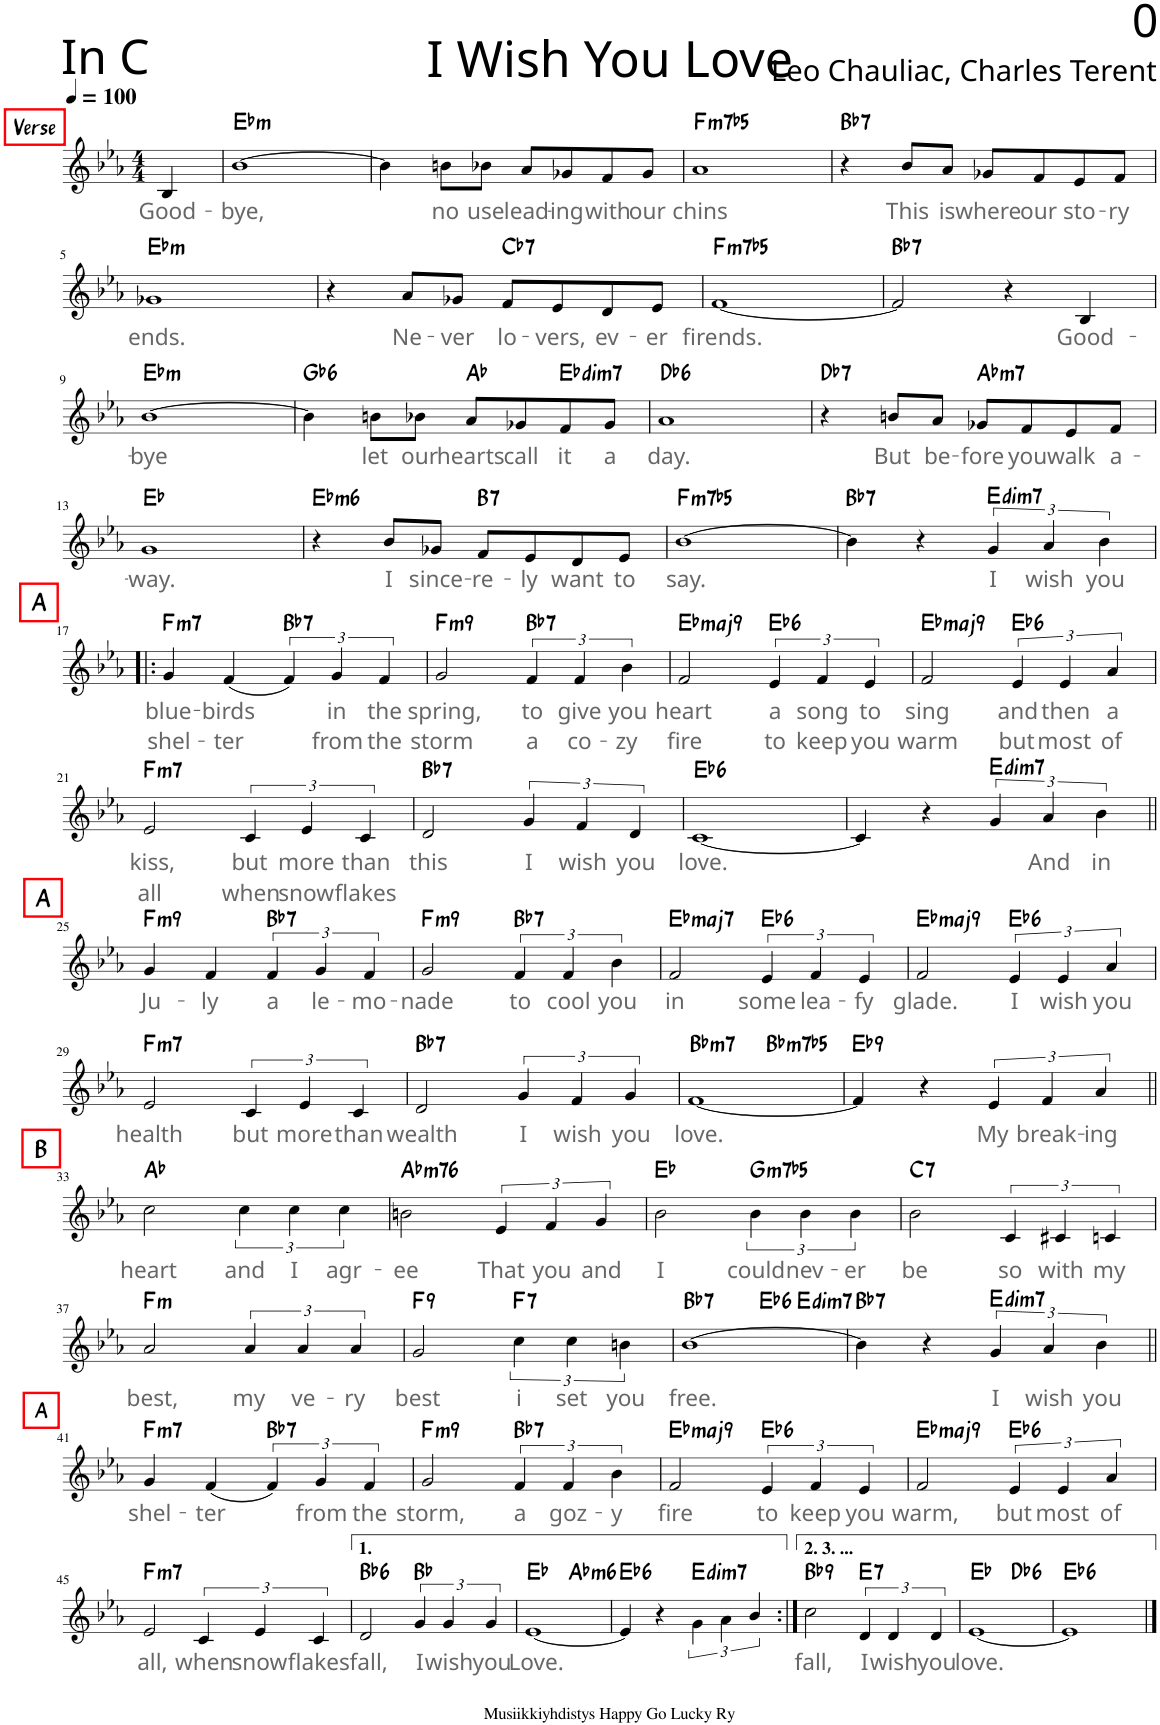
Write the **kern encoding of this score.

**kern	**text	**text	**harte
*part1	*part1	*part1	*part1
*staff1	*staff1	*staff1	*
*I"Piano	*	*	*
*I'Pno.	*	*	*
*clefG2	*	*	*
*k[b-e-a-]	*	*	*
*M4/4	*	*	*
*MM100	*	*	*
=	=	=	=
!LO:TX:a:B:t=Verse	!	!	!
!	!LO:LY:b:color=#666666	!	!
4B-/	Good-	.	.
=1	=1	=1	=1
!	!LO:LY:b:color=#666666	!	!LO:H:kt=m
[1b-	-bye,	.	Eb:min
=2	=2	=2	=2
4b-\]	.	.	.
!	!LO:LY:b:color=#666666	!	!
8bn\L	no	.	.
!	!LO:LY:b:color=#666666	!	!
8b-X\J	use	.	.
!	!LO:LY:b:color=#666666	!	!
8a-/L	lead-	.	.
!	!LO:LY:b:color=#666666	!	!
8g-X/	-ing	.	.
!	!LO:LY:b:color=#666666	!	!
8f/	with	.	.
!	!LO:LY:b:color=#666666	!	!
8g-/J	our	.	.
=3	=3	=3	=3
!	!LO:LY:b:color=#666666	!	!LO:H:kt=m7b5
1a-	chins	.	F:hdim7
=4	=4	=4	=4
!	!	!	!LO:H:kt=7
4r	.	.	Bb:7
!	!LO:LY:b:color=#666666	!	!
8b-/L	This	.	.
!	!LO:LY:b:color=#666666	!	!
8a-/J	is	.	.
!	!LO:LY:b:color=#666666	!	!
8g-X/L	where	.	.
!	!LO:LY:b:color=#666666	!	!
8f/	our	.	.
!	!LO:LY:b:color=#666666	!	!
8e-/	sto-	.	.
!	!LO:LY:b:color=#666666	!	!
8f/J	-ry	.	.
!!LO:LB:g=z
=5	=5	=5	=5
!	!LO:LY:b:color=#666666	!	!LO:H:kt=m
1g-X	ends.	.	Eb:min
=6	=6	=6	=6
4r	.	.	.
!	!LO:LY:b:color=#666666	!	!
8a-/L	Ne-	.	.
!	!LO:LY:b:color=#666666	!	!
8g-X/J	-ver	.	.
!	!LO:LY:b:color=#666666	!	!LO:H:kt=7
8f/L	lo-	.	Cb:7
!	!LO:LY:b:color=#666666	!	!
8e-/	-vers,	.	.
!	!LO:LY:b:color=#666666	!	!
8d/	ev-	.	.
!	!LO:LY:b:color=#666666	!	!
8e-/J	-er	.	.
=7	=7	=7	=7
!	!LO:LY:b:color=#666666	!	!LO:H:kt=m7b5
[1f	firends.	.	F:hdim7
=8	=8	=8	=8
!	!	!	!LO:H:kt=7
2f/]	.	.	Bb:7
4r	.	.	.
!	!LO:LY:b:color=#666666	!	!
4B-/	Good-	.	.
!!LO:LB:g=z
=9	=9	=9	=9
!	!LO:LY:b:color=#666666	!	!LO:H:kt=m
[1b-	-bye	.	Eb:min
=10	=10	=10	=10
!	!	!	!LO:H:kt=6
4b-\]	.	.	Gb:maj6
!	!LO:LY:b:color=#666666	!	!
8bn\L	let	.	.
!	!LO:LY:b:color=#666666	!	!
8b-X\J	our	.	.
!	!LO:LY:b:color=#666666	!	!
8a-/L	hearts	.	Ab:maj
!	!LO:LY:b:color=#666666	!	!
8g-X/	call	.	.
!	!LO:LY:b:color=#666666	!	!LO:H:kt=dim7
8f/	it	.	Eb:dim7
!	!LO:LY:b:color=#666666	!	!
8g-/J	a	.	.
=11	=11	=11	=11
!	!LO:LY:b:color=#666666	!	!LO:H:kt=6
1a-	day.	.	Db:maj6
=12	=12	=12	=12
!	!	!	!LO:H:kt=7
4r	.	.	Db:7
!	!LO:LY:b:color=#666666	!	!
8bn/L	But	.	.
!	!LO:LY:b:color=#666666	!	!
8a-/J	be-	.	.
!	!LO:LY:b:color=#666666	!	!LO:H:kt=m7
8g-X/L	-fore	.	Ab:min7
!	!LO:LY:b:color=#666666	!	!
8f/	you	.	.
!	!LO:LY:b:color=#666666	!	!
8e-/	walk	.	.
!	!LO:LY:b:color=#666666	!	!
8f/J	a-	.	.
!!LO:LB:g=z
=13	=13	=13	=13
!	!LO:LY:b:color=#666666	!	!
1g	-way.	.	Eb:maj
=14	=14	=14	=14
!	!	!	!LO:H:kt=m6
4r	.	.	Eb:min6
!	!LO:LY:b:color=#666666	!	!
8b-/L	I	.	.
!	!LO:LY:b:color=#666666	!	!
8g-X/J	since-	.	.
!	!LO:LY:b:color=#666666	!	!LO:H:kt=7
8f/L	-re-	.	B:7
!	!LO:LY:b:color=#666666	!	!
8e-/	-ly	.	.
!	!LO:LY:b:color=#666666	!	!
8d/	want	.	.
!	!LO:LY:b:color=#666666	!	!
8e-/J	to	.	.
=15	=15	=15	=15
!	!LO:LY:b:color=#666666	!	!LO:H:kt=m7b5
[1b-	say.	.	F:hdim7
=16	=16	=16	=16
!	!	!	!LO:H:kt=7
4b-\]	.	.	Bb:7
4r	.	.	.
!	!LO:LY:b:color=#666666	!	!LO:H:kt=dim7
6g/	I	.	E:dim7
!	!LO:LY:b:color=#666666	!	!
6a-/	wish	.	.
!	!LO:LY:b:color=#666666	!	!
6b-\	you	.	.
!!LO:LB:g=z
=17!|:	=17!|:	=17!|:	=17!|:
!LO:TX:a:B:t=A	!	!	!
!	!LO:LY:b:color=#666666	!LO:LY:b:color=#666666	!LO:H:kt=m7
4g/	blue-	shel-	F:min7
!	!LO:LY:b:color=#666666	!LO:LY:b:color=#666666	!
(4f/	-birds	-ter	.
!	!	!	!LO:H:kt=7
6f/)	.	.	Bb:7
!	!LO:LY:b:color=#666666	!LO:LY:b:color=#666666	!
6g/	in	from	.
!	!LO:LY:b:color=#666666	!LO:LY:b:color=#666666	!
6f/	the	the	.
=18	=18	=18	=18
!	!LO:LY:b:color=#666666	!LO:LY:b:color=#666666	!LO:H:kt=m9
2g/	spring,	storm	F:min9
!	!LO:LY:b:color=#666666	!LO:LY:b:color=#666666	!LO:H:kt=7
6f/	to	a	Bb:7
!	!LO:LY:b:color=#666666	!LO:LY:b:color=#666666	!
6f/	give	co-	.
!	!LO:LY:b:color=#666666	!LO:LY:b:color=#666666	!
6b-\	you	-zy	.
=19	=19	=19	=19
!	!LO:LY:b:color=#666666	!LO:LY:b:color=#666666	!LO:H:kt=maj9
2f/	heart	fire	Eb:maj9
!	!LO:LY:b:color=#666666	!LO:LY:b:color=#666666	!LO:H:kt=6
6e-/	a	to	Eb:maj6
!	!LO:LY:b:color=#666666	!LO:LY:b:color=#666666	!
6f/	song	keep	.
!	!LO:LY:b:color=#666666	!LO:LY:b:color=#666666	!
6e-/	to	you	.
=20	=20	=20	=20
!	!LO:LY:b:color=#666666	!LO:LY:b:color=#666666	!LO:H:kt=maj9
2f/	sing	warm	Eb:maj9
!	!LO:LY:b:color=#666666	!LO:LY:b:color=#666666	!LO:H:kt=6
6e-/	and	but	Eb:maj6
!	!LO:LY:b:color=#666666	!LO:LY:b:color=#666666	!
6e-/	then	most	.
!	!LO:LY:b:color=#666666	!LO:LY:b:color=#666666	!
6a-/	a	of	.
!!LO:LB:g=z
=21	=21	=21	=21
!	!LO:LY:b:color=#666666	!LO:LY:b:color=#666666	!LO:H:kt=m7
2e-/	kiss,	all	F:min7
!	!LO:LY:b:color=#666666	!LO:LY:b:color=#666666	!
6c/	but	when	.
!	!LO:LY:b:color=#666666	!LO:LY:b:color=#666666	!
6e-/	more	snow-	.
!	!LO:LY:b:color=#666666	!LO:LY:b:color=#666666	!
6c/	than	-flakes	.
=22	=22	=22	=22
!	!LO:LY:b:color=#666666	!	!LO:H:kt=7
2d/	this	.	Bb:7
!	!LO:LY:b:color=#666666	!	!
6g/	I	.	.
!	!LO:LY:b:color=#666666	!	!
6f/	wish	.	.
!	!LO:LY:b:color=#666666	!	!
6d/	you	.	.
=23	=23	=23	=23
!	!LO:LY:b:color=#666666	!	!LO:H:kt=6
[1c	love.	.	Eb:maj6
=24	=24	=24	=24
4c/]	.	.	.
4r	.	.	.
!	!	!	!LO:H:kt=dim7
6g/	.	.	E:dim7
!	!LO:LY:b:color=#666666	!	!
6a-/	And	.	.
!	!LO:LY:b:color=#666666	!	!
6b-\	in	.	.
!!LO:LB:g=z
=25||	=25||	=25||	=25||
!LO:TX:a:B:t=A	!	!	!
!	!LO:LY:b:color=#666666	!	!LO:H:kt=m9
4g/	Ju-	.	F:min9
!	!LO:LY:b:color=#666666	!	!
4f/	-ly	.	.
!	!LO:LY:b:color=#666666	!	!LO:H:kt=7
6f/	a	.	Bb:7
!	!LO:LY:b:color=#666666	!	!
6g/	le-	.	.
!	!LO:LY:b:color=#666666	!	!
6f/	-mo-	.	.
=26	=26	=26	=26
!	!LO:LY:b:color=#666666	!	!LO:H:kt=m9
2g/	-nade	.	F:min9
!	!LO:LY:b:color=#666666	!	!LO:H:kt=7
6f/	to	.	Bb:7
!	!LO:LY:b:color=#666666	!	!
6f/	cool	.	.
!	!LO:LY:b:color=#666666	!	!
6b-\	you	.	.
=27	=27	=27	=27
!	!LO:LY:b:color=#666666	!	!LO:H:kt=maj7
2f/	in	.	Eb:maj7
!	!LO:LY:b:color=#666666	!	!LO:H:kt=6
6e-/	some	.	Eb:maj6
!	!LO:LY:b:color=#666666	!	!
6f/	lea-	.	.
!	!LO:LY:b:color=#666666	!	!
6e-/	-fy	.	.
=28	=28	=28	=28
!	!LO:LY:b:color=#666666	!	!LO:H:kt=maj9
2f/	glade.	.	Eb:maj9
!	!LO:LY:b:color=#666666	!	!LO:H:kt=6
6e-/	I	.	Eb:maj6
!	!LO:LY:b:color=#666666	!	!
6e-/	wish	.	.
!	!LO:LY:b:color=#666666	!	!
6a-/	you	.	.
!!LO:LB:g=z
=29	=29	=29	=29
!	!LO:LY:b:color=#666666	!	!LO:H:kt=m7
2e-/	health	.	F:min7
!	!LO:LY:b:color=#666666	!	!
6c/	but	.	.
!	!LO:LY:b:color=#666666	!	!
6e-/	more	.	.
!	!LO:LY:b:color=#666666	!	!
6c/	than	.	.
=30	=30	=30	=30
!	!LO:LY:b:color=#666666	!	!LO:H:kt=7
2d/	wealth	.	Bb:7
!	!LO:LY:b:color=#666666	!	!
6g/	I	.	.
!	!LO:LY:b:color=#666666	!	!
6f/	wish	.	.
!	!LO:LY:b:color=#666666	!	!
6g/	you	.	.
=31	=31	=31	=31
!	!LO:LY:b:color=#666666	!	!LO:H:kt=m7
*^	*	*	*
[1f	2ryy	love.	.	Bb:min7
!	!	!	!	!LO:H:kt=m7b5
.	2ryy	.	.	Bb:hdim7
=32	=32	=32	=32	=32
!	!	!	!	!LO:H:kt=9
*v	*v	*	*	*
4f/]	.	.	Eb:9
4r	.	.	.
!	!LO:LY:b:color=#666666	!	!
6e-/	My	.	.
!	!LO:LY:b:color=#666666	!	!
6f/	break-	.	.
!	!LO:LY:b:color=#666666	!	!
6a-/	-ing	.	.
!!LO:LB:g=z
=33||	=33||	=33||	=33||
!LO:TX:a:B:t=B	!	!	!
!	!LO:LY:b:color=#666666	!	!
2cc\	heart	.	Ab:maj
!	!LO:LY:b:color=#666666	!	!
6cc\	and	.	.
!	!LO:LY:b:color=#666666	!	!
6cc\	I	.	.
!	!LO:LY:b:color=#666666	!	!
6cc\	agr-	.	.
=34	=34	=34	=34
!	!LO:LY:b:color=#666666	!	!LO:H:kt=m76
2bn\	-ee	.	Ab:min
!	!LO:LY:b:color=#666666	!	!
6e-/	That	.	.
!	!LO:LY:b:color=#666666	!	!
6f/	you	.	.
!	!LO:LY:b:color=#666666	!	!
6g/	and	.	.
=35	=35	=35	=35
!	!LO:LY:b:color=#666666	!	!
2b-\	I	.	Eb:maj
!	!LO:LY:b:color=#666666	!	!LO:H:kt=m7b5
6b-\	could	.	G:hdim7
!	!LO:LY:b:color=#666666	!	!
6b-\	nev-	.	.
!	!LO:LY:b:color=#666666	!	!
6b-\	-er	.	.
=36	=36	=36	=36
!	!LO:LY:b:color=#666666	!	!LO:H:kt=7
2b-\	be	.	C:7
!	!LO:LY:b:color=#666666	!	!
6c/	so	.	.
!	!LO:LY:b:color=#666666	!	!
6c#X/	with	.	.
!	!LO:LY:b:color=#666666	!	!
6cn/	my	.	.
!!LO:LB:g=z
=37	=37	=37	=37
!	!LO:LY:b:color=#666666	!	!LO:H:kt=m
2a-/	best,	.	F:min
!	!LO:LY:b:color=#666666	!	!
6a-/	my	.	.
!	!LO:LY:b:color=#666666	!	!
6a-/	ve-	.	.
!	!LO:LY:b:color=#666666	!	!
6a-/	-ry	.	.
=38	=38	=38	=38
!	!LO:LY:b:color=#666666	!	!LO:H:kt=9
2g/	best	.	F:9
!	!LO:LY:b:color=#666666	!	!LO:H:kt=7
6cc\	i	.	F:7
!	!LO:LY:b:color=#666666	!	!
6cc\	set	.	.
!	!LO:LY:b:color=#666666	!	!
6bn\	you	.	.
=39	=39	=39	=39
!	!LO:LY:b:color=#666666	!	!LO:H:kt=7
*^	*	*	*
*	*^	*	*	*
[1b-	2ryy	2.ryy	free.	.	Bb:7
!	!	!	!	!	!LO:H:kt=6
.	2ryy	.	.	.	Eb:maj6
!	!	!	!	!	!LO:H:kt=dim7
.	.	4ryy	.	.	E:dim7
=40	=40	=40	=40	=40	=40
!	!	!	!	!	!LO:H:kt=7
*v	*v	*v	*	*	*
4b-\]	.	.	Bb:7
4r	.	.	.
!	!LO:LY:b:color=#666666	!	!LO:H:kt=dim7
6g/	I	.	E:dim7
!	!LO:LY:b:color=#666666	!	!
6a-/	wish	.	.
!	!LO:LY:b:color=#666666	!	!
6b-\	you	.	.
!!LO:LB:g=z
=41||	=41||	=41||	=41||
!LO:TX:a:B:t=A	!	!	!
!	!LO:LY:b:color=#666666	!	!LO:H:kt=m7
4g/	shel-	.	F:min7
!	!LO:LY:b:color=#666666	!	!
(4f/	-ter	.	.
!	!	!	!LO:H:kt=7
6f/)	.	.	Bb:7
!	!LO:LY:b:color=#666666	!	!
6g/	from	.	.
!	!LO:LY:b:color=#666666	!	!
6f/	the	.	.
=42	=42	=42	=42
!	!LO:LY:b:color=#666666	!	!LO:H:kt=m9
2g/	storm,	.	F:min9
!	!LO:LY:b:color=#666666	!	!LO:H:kt=7
6f/	a	.	Bb:7
!	!LO:LY:b:color=#666666	!	!
6f/	goz-	.	.
!	!LO:LY:b:color=#666666	!	!
6b-\	-y	.	.
=43	=43	=43	=43
!	!LO:LY:b:color=#666666	!	!LO:H:kt=maj9
2f/	fire	.	Eb:maj9
!	!LO:LY:b:color=#666666	!	!LO:H:kt=6
6e-/	to	.	Eb:maj6
!	!LO:LY:b:color=#666666	!	!
6f/	keep	.	.
!	!LO:LY:b:color=#666666	!	!
6e-/	you	.	.
=44	=44	=44	=44
!	!LO:LY:b:color=#666666	!	!LO:H:kt=maj9
2f/	warm,	.	Eb:maj9
!	!LO:LY:b:color=#666666	!	!LO:H:kt=6
6e-/	but	.	Eb:maj6
!	!LO:LY:b:color=#666666	!	!
6e-/	most	.	.
!	!LO:LY:b:color=#666666	!	!
6a-/	of	.	.
!!LO:LB:g=z
=45	=45	=45	=45
!	!LO:LY:b:color=#666666	!	!LO:H:kt=m7
2e-/	all,	.	F:min7
!	!LO:LY:b:color=#666666	!	!
6c/	when	.	.
!	!LO:LY:b:color=#666666	!	!
6e-/	snow	.	.
!	!LO:LY:b:color=#666666	!	!
6c/	flakes	.	.
=46	=46	=46	=46
!	!LO:LY:b:color=#666666	!	!LO:H:kt=6
2d/	fall,	.	Bb:maj6
!	!LO:LY:b:color=#666666	!	!
6g/	I	.	Bb:maj
!	!LO:LY:b:color=#666666	!	!
6g/	wish	.	.
!	!LO:LY:b:color=#666666	!	!
6g/	you	.	.
=47	=47	=47	=47
!	!LO:LY:b:color=#666666	!	!
*^	*	*	*
[1e-	2ryy	Love.	.	Eb:maj
!	!	!	!	!LO:H:kt=m6
.	2ryy	.	.	Ab:min6
=48	=48	=48	=48	=48
!	!	!	!	!LO:H:kt=6
*v	*v	*	*	*
4e-/]	.	.	Eb:maj6
4r	.	.	.
!	!	!	!LO:H:kt=dim7
6g\	.	.	E:dim7
6a-\	.	.	.
6b-/	.	.	.
=49:|!	=49:|!	=49:|!	=49:|!
!	!LO:LY:b:color=#666666	!	!LO:H:kt=9
2cc\	fall,	.	Bb:9
!	!LO:LY:b:color=#666666	!	!LO:H:kt=7
6d/	I	.	E:7
!	!LO:LY:b:color=#666666	!	!
6d/	wish	.	.
!	!LO:LY:b:color=#666666	!	!
6d/	you	.	.
=50	=50	=50	=50
!	!LO:LY:b:color=#666666	!	!
*^	*	*	*
[1e-	2ryy	love.	.	Eb:maj
!	!	!	!	!LO:H:kt=6
.	2ryy	.	.	Db:maj6
=51	=51	=51	=51	=51
!	!	!	!	!LO:H:kt=6
*v	*v	*	*	*
1e-]	.	.	Eb:maj6
==	==	==	==
*-	*-	*-	*-
